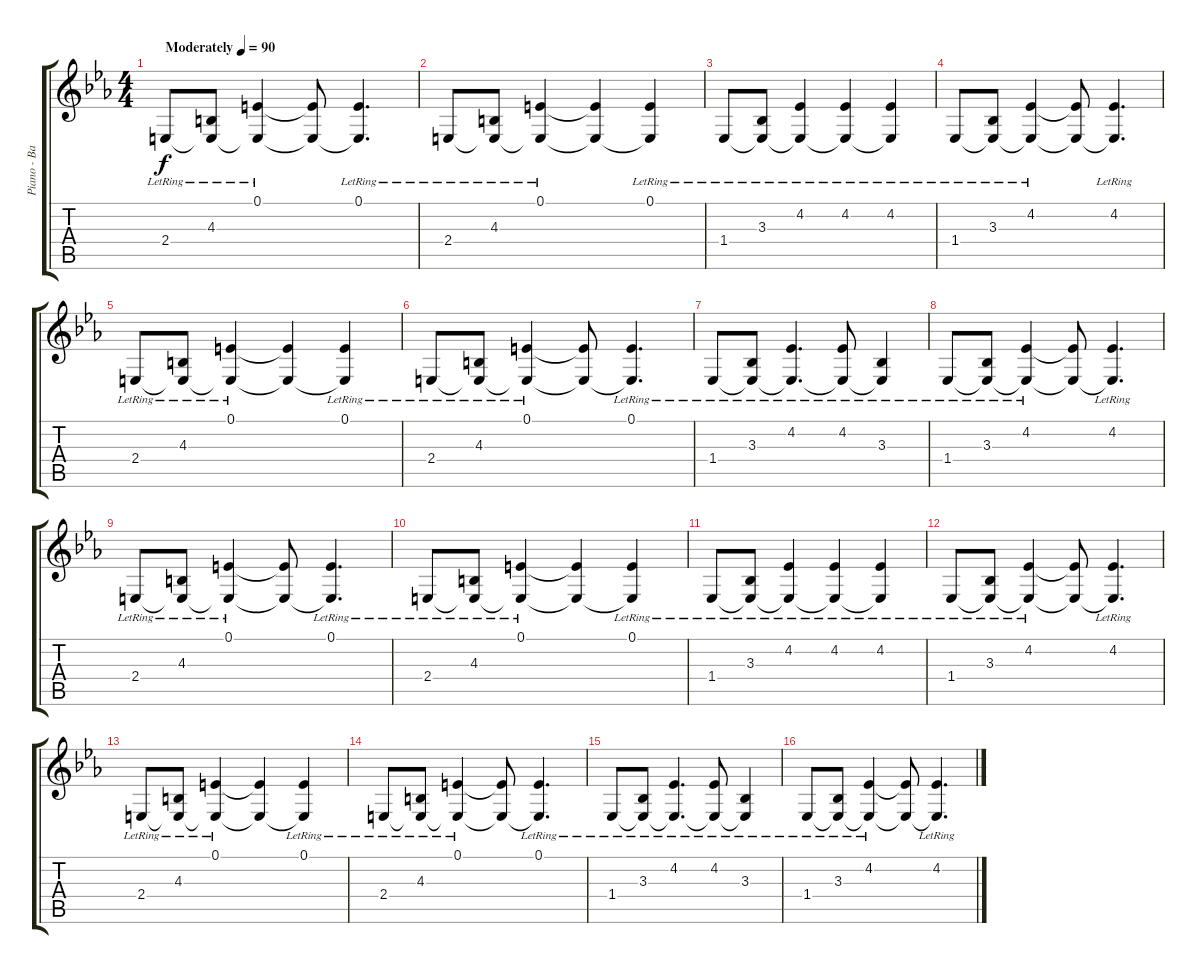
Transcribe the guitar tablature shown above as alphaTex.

\track ("Piano - Bass" "Piano - Ba") {instrument acousticgrandpiano}
\staff {score tabs}
\tuning (E4 B3 G3 D3 A2 E2) {hide}
\ts (4 4)
\tempo (90 "Moderately")
\clef g2
\ks cminor
2.4{lr}.8{dy f instrument acousticgrandpiano} (4.3{lr} 2.4{t}).8 (0.1{lr} 2.4{t}).4 (0.1{t} 2.4{t}).8 (0.1{lr} 2.4{t}).4{d} |
2.4{lr}.8 (4.3{lr} 2.4{t}).8 (0.1{lr} 2.4{t}).4 (0.1{t} 2.4{t}).4 (0.1{lr} 2.4{t}).4 |
1.4{lr}.8 (3.3{lr} 1.4{t}).8 (4.2{lr} 1.4{t}).4 (4.2{lr} 1.4{t}).4 (4.2{lr} 1.4{t}).4 |
1.4{lr}.8 (3.3{lr} 1.4{t}).8 (4.2{lr} 1.4{t}).4 (4.2{t} 1.4{t}).8 (4.2{lr} 1.4{t}).4{d} |
2.4{lr}.8 (4.3{lr} 2.4{t}).8 (0.1{lr} 2.4{t}).4 (0.1{t} 2.4{t}).4 (0.1{lr} 2.4{t}).4 |
2.4{lr}.8 (4.3{lr} 2.4{t}).8 (0.1{lr} 2.4{t}).4 (0.1{t} 2.4{t}).8 (0.1{lr} 2.4{t}).4{d} |
1.4{lr}.8 (3.3{lr} 1.4{t}).8 (4.2{lr} 1.4{t}).4{d} (4.2{lr} 1.4{t}).8 (3.3{lr} 1.4{t}).4 |
1.4{lr}.8 (3.3{lr} 1.4{t}).8 (4.2{lr} 1.4{t}).4 (4.2{t} 1.4{t}).8 (4.2{lr} 1.4{t}).4{d} |
2.4{lr}.8 (4.3{lr} 2.4{t}).8 (0.1{lr} 2.4{t}).4 (0.1{t} 2.4{t}).8 (0.1{lr} 2.4{t}).4{d} |
2.4{lr}.8 (4.3{lr} 2.4{t}).8 (0.1{lr} 2.4{t}).4 (0.1{t} 2.4{t}).4 (0.1{lr} 2.4{t}).4 |
1.4{lr}.8 (3.3{lr} 1.4{t}).8 (4.2{lr} 1.4{t}).4 (4.2{lr} 1.4{t}).4 (4.2{lr} 1.4{t}).4 |
1.4{lr}.8 (3.3{lr} 1.4{t}).8 (4.2{lr} 1.4{t}).4 (4.2{t} 1.4{t}).8 (4.2{lr} 1.4{t}).4{d} |
2.4{lr}.8 (4.3{lr} 2.4{t}).8 (0.1{lr} 2.4{t}).4 (0.1{t} 2.4{t}).4 (0.1{lr} 2.4{t}).4 |
2.4{lr}.8 (4.3{lr} 2.4{t}).8 (0.1{lr} 2.4{t}).4 (0.1{t} 2.4{t}).8 (0.1{lr} 2.4{t}).4{d} |
1.4{lr}.8 (3.3{lr} 1.4{t}).8 (4.2{lr} 1.4{t}).4{d} (4.2{lr} 1.4{t}).8 (3.3{lr} 1.4{t}).4 |
1.4{lr}.8 (3.3{lr} 1.4{t}).8 (4.2{lr} 1.4{t}).4 (4.2{t} 1.4{t}).8 (4.2{lr} 1.4{t}).4{d}
